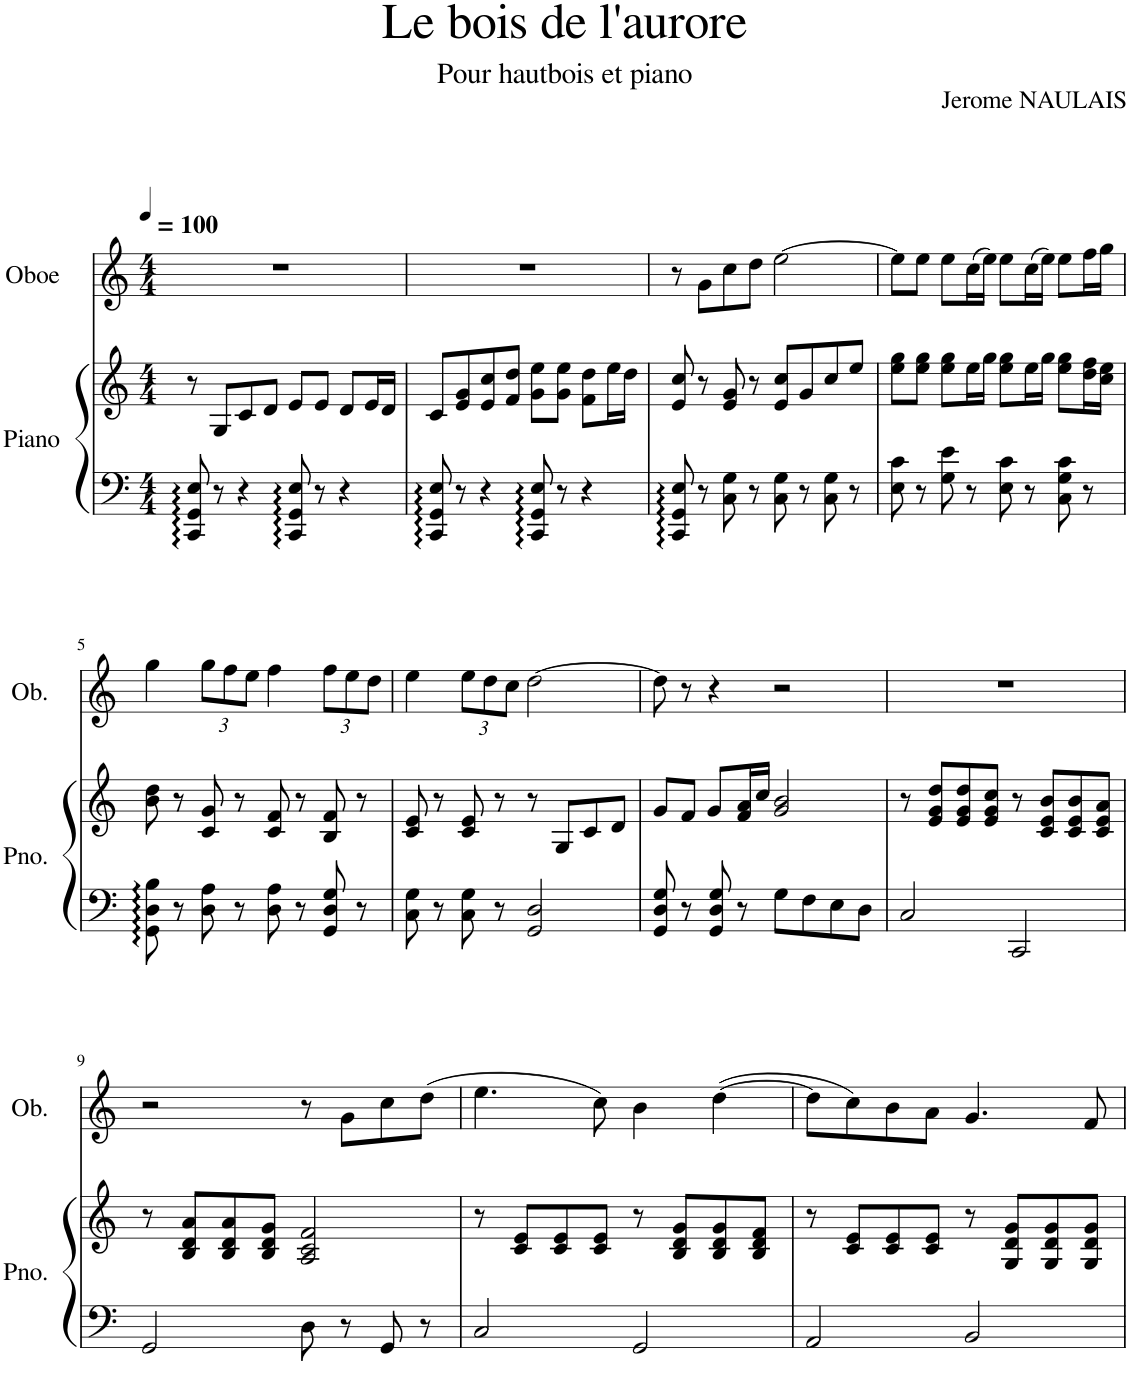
**kern	**kern	**kern
*part2	*part2	*part1
*staff3	*staff2	*staff1
*I"Piano	*	*I"Oboe
*I'Pno.	*	*I'Ob.
*clefF4	*clefG2	*clefG2
*k[]	*k[]	*k[]
*M4/4	*M4/4	*M4/4
=1	=1	=1
!	!	!LO:TX:a:t== 100
8CC/ 8GG/ 8E/	8r	1r
8r	8G/L	.
4r	8c/	.
.	8d/J	.
8CC/ 8GG/ 8E/	8e/L	.
8r	8e/J	.
4r	8d/L	.
.	16e/L	.
.	16d/JJ	.
=2	=2	=2
8CC/ 8GG/ 8E/	8c/L	1r
8r	8e/ 8g/	.
4r	8e/ 8cc/	.
.	8f/ 8dd/J	.
8CC/ 8GG/ 8E/	8g\ 8ee\L	.
8r	8g\ 8ee\J	.
4r	8f\ 8dd\L	.
.	16ee\L	.
.	16dd\JJ	.
=3	=3	=3
8CC/ 8GG/ 8E/	8e/ 8cc/	8r
8r	8r	8g\L
8C\ 8G\	8e/ 8g/	8cc\
8r	8r	8dd\J
8C\ 8G\	8e/ 8cc/L	[2ee\
8r	8g/	.
8C\ 8G\	8cc/	.
8r	8ee/J	.
=4	=4	=4
8E\ 8c\	8ee\ 8gg\L	8ee\L]
8r	8ee\ 8gg\J	8ee\J
8G\ 8e\	8ee\ 8gg\L	8ee\L
8r	16ee\L	(16cc\L
.	16gg\JJ	16ee\JJ)
8E\ 8c\	8ee\ 8gg\L	8ee\L
8r	16ee\L	(16cc\L
.	16gg\JJ	16ee\JJ)
8C\ 8G\ 8c\	8ee\ 8gg\L	8ee\L
8r	16dd\ 16ff\L	16ff\L
.	16cc\ 16ee\JJ	16gg\JJ
!!LO:LB:g=z
=5	=5	=5
8GG\ 8D\ 8B\	8b\ 8dd\	4gg\
8r	8r	.
*	*	*Xbrackettup
8D\ 8A\	8c/ 8g/	12gg\L
.	.	12ff\
8r	8r	.
.	.	12ee\J
8D\ 8A\	8c/ 8f/	4ff\
8r	8r	.
8GG/ 8D/ 8G/	8B/ 8f/	12ff\L
.	.	12ee\
8r	8r	.
.	.	12dd\J
=6	=6	=6
8C\ 8G\	8c/ 8e/	4ee\
8r	8r	.
8C\ 8G\	8c/ 8e/	12ee\L
.	.	12dd\
8r	8r	.
.	.	12cc\J
2GG/ 2D/	8r	[2dd\
.	8G/L	.
.	8c/	.
.	8d/J	.
=7	=7	=7
8GG/ 8D/ 8G/	8g/L	8dd\]
8r	8f/J	8r
8GG/ 8D/ 8G/	8g/L	4r
8r	16f/ 16a/L	.
.	16cc/JJ	.
8G\L	2g/ 2b/	2r
8F\	.	.
8E\	.	.
8D\J	.	.
=8	=8	=8
2C/	8r	1r
.	8e/ 8g/ 8dd/L	.
.	8e/ 8g/ 8dd/	.
.	8e/ 8g/ 8cc/J	.
2CC/	8r	.
.	8c/ 8e/ 8b/L	.
.	8c/ 8e/ 8b/	.
.	8c/ 8e/ 8a/J	.
!!LO:LB:g=z
=9	=9	=9
2GG/	8r	2r
.	8B/ 8d/ 8a/L	.
.	8B/ 8d/ 8a/	.
.	8B/ 8d/ 8g/J	.
8D\	2A/ 2c/ 2f/	8r
8r	.	8g\L
8GG/	.	8cc\
8r	.	(8dd\J
=10	=10	=10
2C/	8r	4.ee\
.	8c/ 8e/L	.
.	8c/ 8e/	.
.	8c/ 8e/J	8cc\)
2GG/	8r	4b\
.	8B/ 8d/ 8g/L	.
.	8B/ 8d/ 8g/	([4dd\
.	8B/ 8d/ 8f/J	.
=11	=11	=11
2AA/	8r	8dd\L]
.	8c/ 8e/L	8cc\)
.	8c/ 8e/	8b\
.	8c/ 8e/J	8a\J
2BB/	8r	4.g/
.	8G/ 8d/ 8g/L	.
.	8G/ 8d/ 8g/	.
.	8G/ 8d/ 8g/J	8f/
=	=	=
*-	*-	*-
